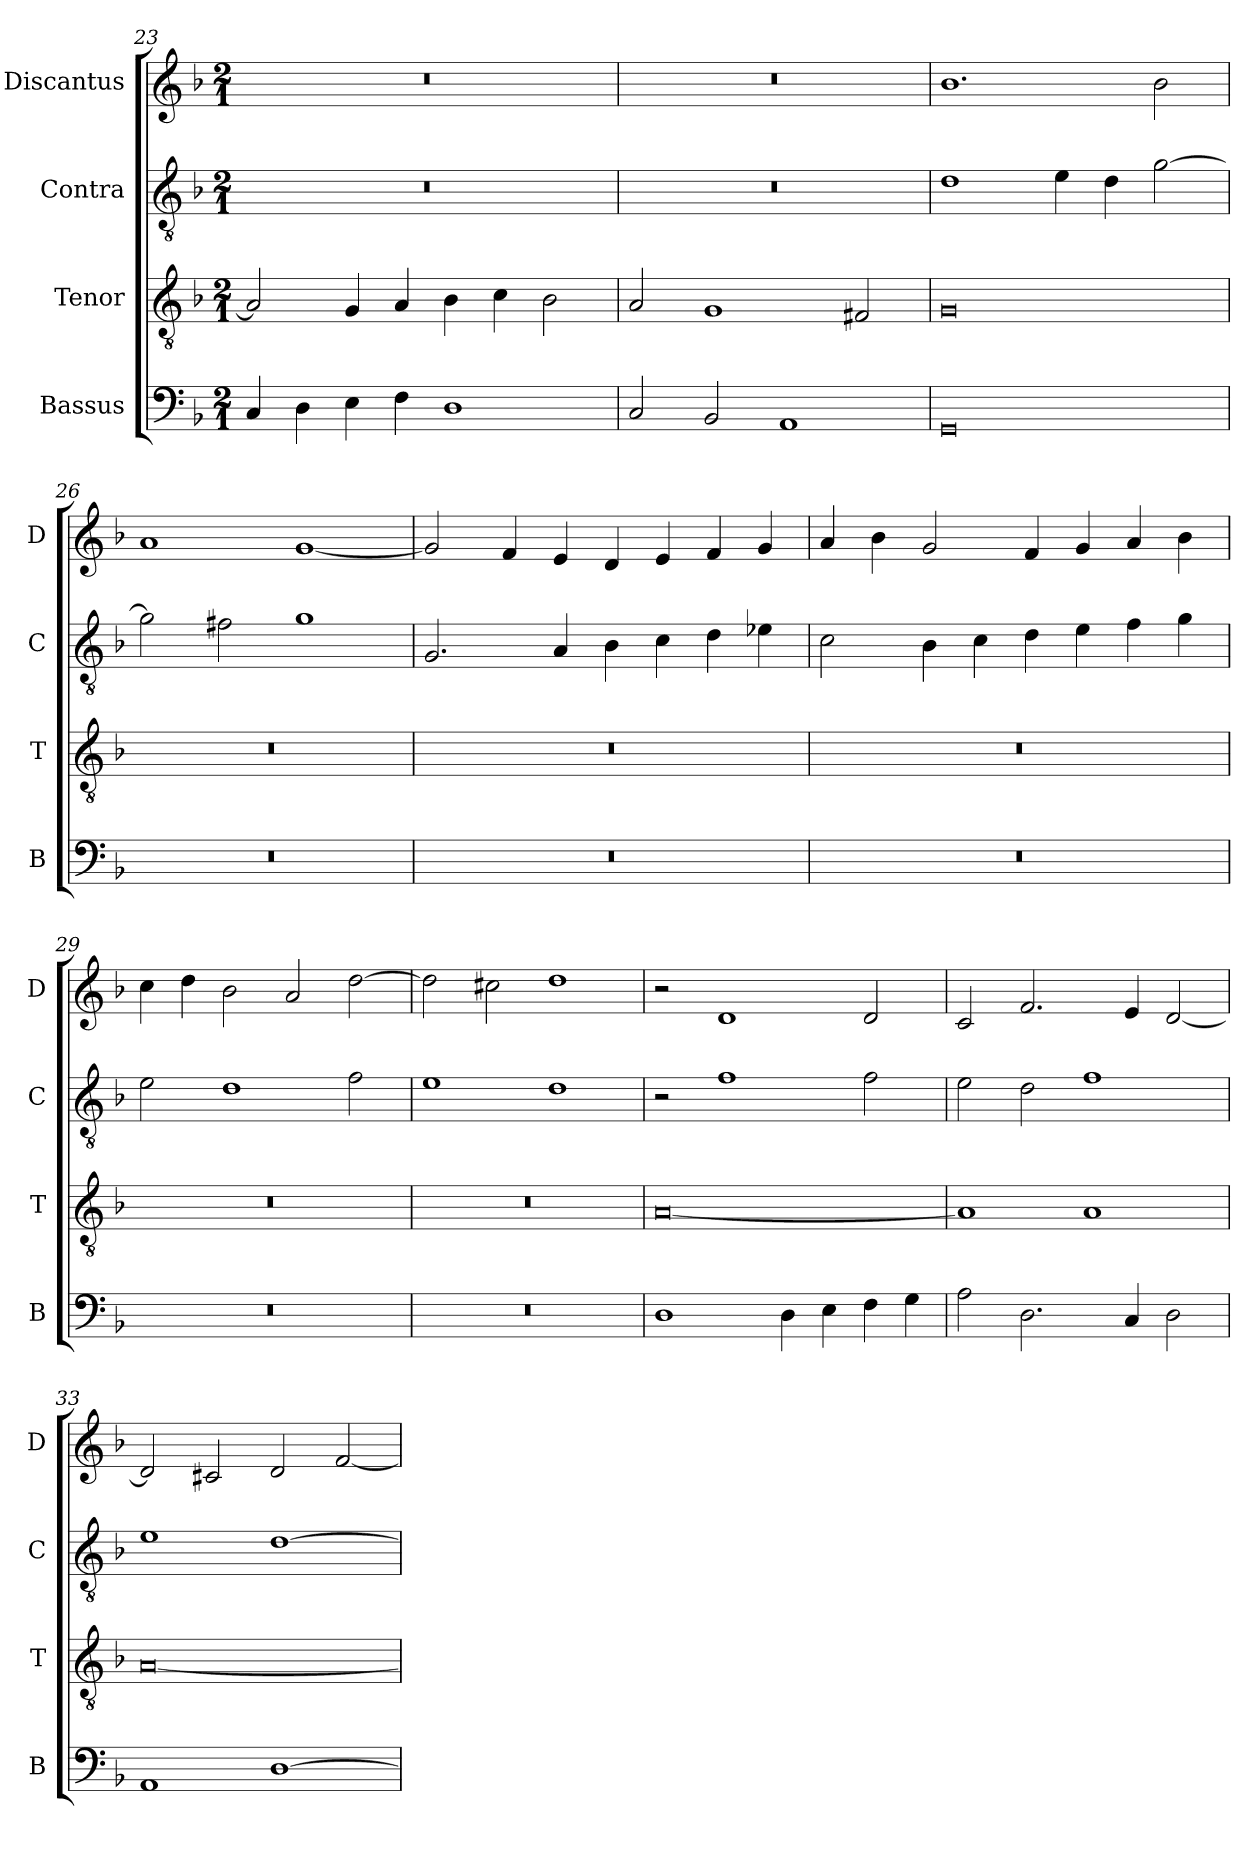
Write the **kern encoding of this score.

**kern	**kern	**kern	**kern
*part4	*part3	*part2	*part1
*staff4	*staff3	*staff2	*staff1
*I"Bassus	*I"Tenor	*I"Contra	*I"Discantus
*I'B	*I'T	*I'C	*I'D
*clefF4	*clefGv2	*clefGv2	*clefG2
*k[b-]	*k[b-]	*k[b-]	*k[b-]
*M2/1	*M2/1	*M2/1	*M2/1
=23	=23	=23	=23
4C/	2A/]	0r	0r
4D\	.	.	.
4E\	4G/	.	.
4F\	4A/	.	.
1D	4B-\	.	.
.	4c\	.	.
.	2B-\	.	.
=24	=24	=24	=24
2C/	2A/	0r	0r
2BB-/	1G	.	.
1AA	.	.	.
.	2F#X/	.	.
=25	=25	=25	=25
0GG	0G	1d	1.b-
.	.	4e\	.
.	.	4d\	.
.	.	[2g\	2b-\
=26	=26	=26	=26
0r	0r	2g\]	1a
.	.	2f#X\	.
.	.	1g	[1g
=27	=27	=27	=27
0r	0r	2.G/	2g/]
.	.	.	4f/
.	.	4A/	4e/
.	.	4B-\	4d/
.	.	4c\	4e/
.	.	4d\	4f/
.	.	4e-X\	4g/
=28	=28	=28	=28
0r	0r	2c\	4a/
.	.	.	4b-\
.	.	4B-\	2g/
.	.	4c\	.
.	.	4d\	4f/
.	.	4e\	4g/
.	.	4f\	4a/
.	.	4g\	4b-\
=29	=29	=29	=29
0r	0r	2e\	4cc\
.	.	.	4dd\
.	.	1d	2b-\
.	.	.	2a/
.	.	2f\	[2dd\
=30	=30	=30	=30
0r	0r	1e	2dd\]
.	.	.	2cc#X\
.	.	1d	1dd
=31	=31	=31	=31
1D	[0A	2r	2r
.	.	1f	1d
4D\	.	.	.
4E\	.	.	.
4F\	.	2f\	2d/
4G\	.	.	.
=32	=32	=32	=32
2A\	1A]	2e\	2c/
2.D\	.	2d\	2.f/
.	1A	1f	.
4C/	.	.	4e/
2D\	.	.	[2d/
=33	=33	=33	=33
1AA	[0A	1e	2d/]
.	.	.	2c#X/
[1D	.	[1d	2d/
.	.	.	[2f/
=	=	=	=
*-	*-	*-	*-
